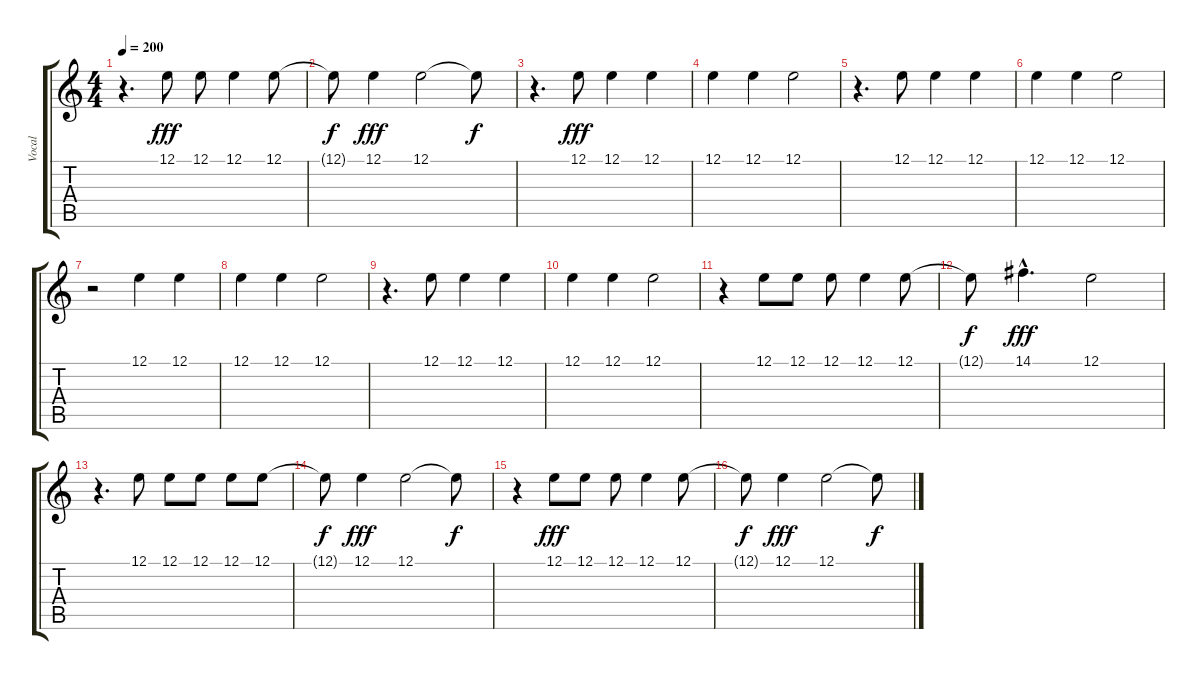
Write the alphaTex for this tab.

\track ("Vocal" "Vocal") {instrument synthvoice}
\staff {score tabs}
\tuning (E4 B3 G3 D3 A2 E2) {hide}
\ts (4 4)
\tempo 200
\clef g2
\ks c
r.4{d dy fff} 12.1.8 12.1.8 12.1.4 12.1.8 |
12.1{t}.8{dy f} 12.1.4{dy fff} 12.1.2 12.1{t}.8{dy f} |
r.4{d} 12.1.8{dy fff} 12.1.4 12.1.4 |
12.1.4 12.1.4 12.1.2 |
r.4{d} 12.1.8 12.1.4 12.1.4 |
12.1.4 12.1.4 12.1.2 |
r.2 12.1.4 12.1.4 |
12.1.4 12.1.4 12.1.2 |
r.4{d} 12.1.8 12.1.4 12.1.4 |
12.1.4 12.1.4 12.1.2 |
r.4 12.1.8 12.1.8 12.1.8 12.1.4 12.1.8 |
12.1{t}.8{dy f} 14.1{hac}.4{d dy fff} 12.1.2 |
r.4{d} 12.1.8 12.1.8 12.1.8 12.1.8 12.1.8 |
12.1{t}.8{dy f} 12.1.4{dy fff} 12.1.2 12.1{t}.8{dy f} |
r.4 12.1.8{dy fff} 12.1.8 12.1.8 12.1.4 12.1.8 |
12.1{t}.8{dy f} 12.1.4{dy fff} 12.1.2 12.1{t}.8{dy f}
